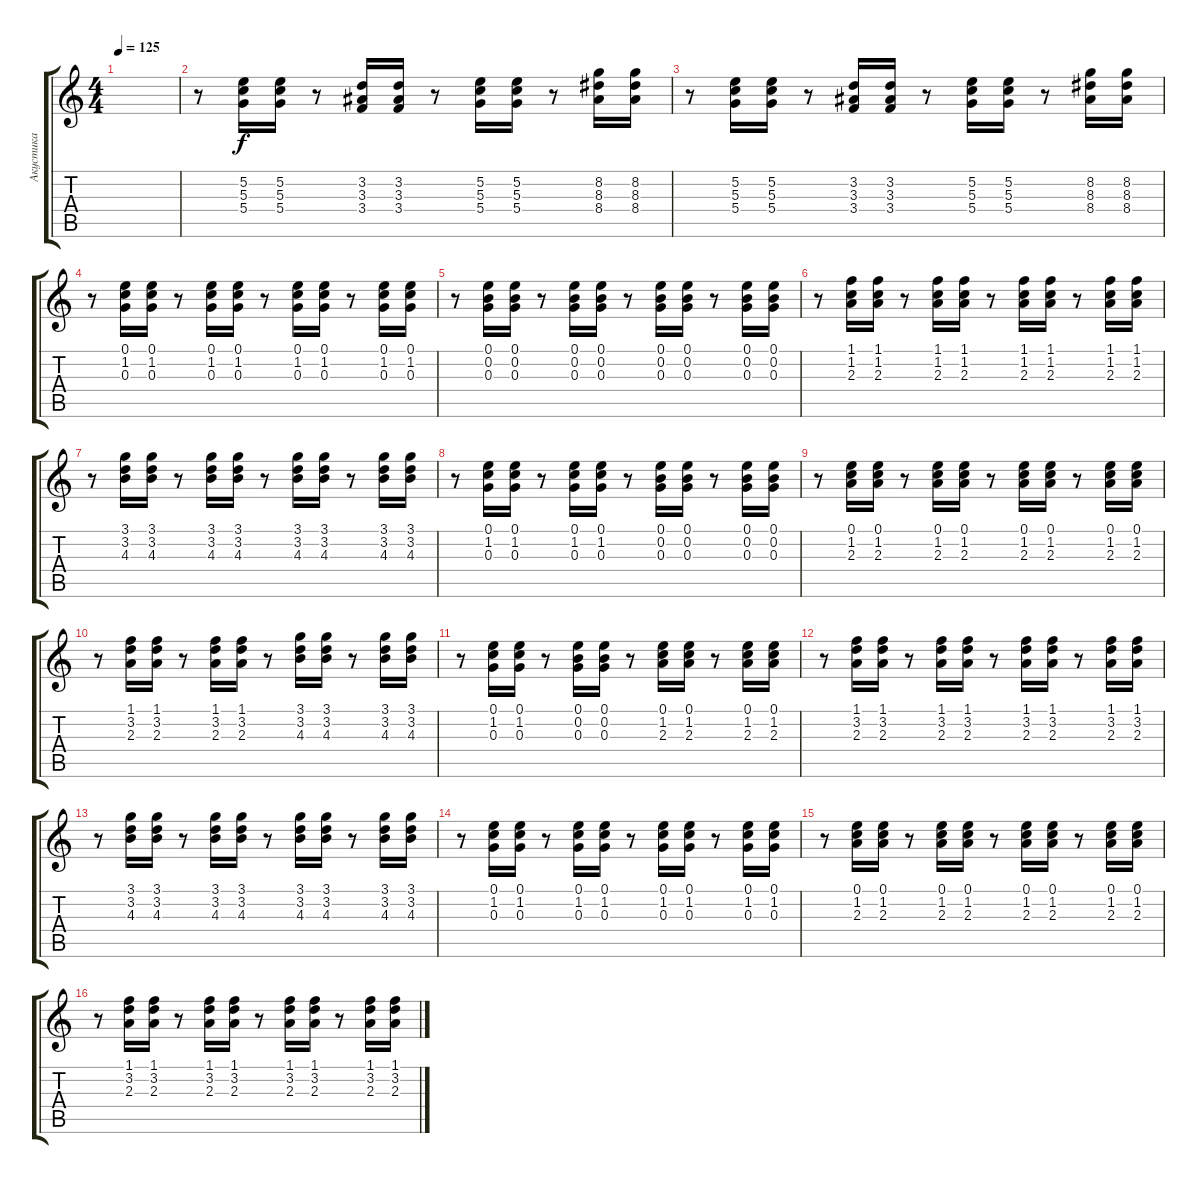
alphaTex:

\track ("Акустика" "Акустика") {instrument acousticguitarsteel}
\staff {score tabs}
\tuning (E4 B3 G3 D3 A2 E2) {hide}
\ts (4 4)
\tempo 125
\clef g2
\ks c
|
r.8 (5.2 5.3 5.4).16 (5.2 5.3 5.4).16 r.8 (3.2 3.3 3.4).16 (3.2 3.3 3.4).16 r.8 (5.2 5.3 5.4).16 (5.2 5.3 5.4).16 r.8 (8.2 8.3 8.4).16 (8.2 8.3 8.4).16 |
r.8 (5.2 5.3 5.4).16 (5.2 5.3 5.4).16 r.8 (3.2 3.3 3.4).16 (3.2 3.3 3.4).16 r.8 (5.2 5.3 5.4).16 (5.2 5.3 5.4).16 r.8 (8.2 8.3 8.4).16 (8.2 8.3 8.4).16 |
r.8 (0.1 1.2 0.3).16 (0.1 1.2 0.3).16 r.8 (0.1 1.2 0.3).16 (0.1 1.2 0.3).16 r.8 (0.1 1.2 0.3).16 (0.1 1.2 0.3).16 r.8 (0.1 1.2 0.3).16 (0.1 1.2 0.3).16 |
r.8 (0.1 0.2 0.3).16 (0.1 0.2 0.3).16 r.8 (0.1 0.2 0.3).16 (0.1 0.2 0.3).16 r.8 (0.1 0.2 0.3).16 (0.1 0.2 0.3).16 r.8 (0.1 0.2 0.3).16 (0.1 0.2 0.3).16 |
r.8 (1.1 1.2 2.3).16 (1.1 1.2 2.3).16 r.8 (1.1 1.2 2.3).16 (1.1 1.2 2.3).16 r.8 (1.1 1.2 2.3).16 (1.1 1.2 2.3).16 r.8 (1.1 1.2 2.3).16 (1.1 1.2 2.3).16 |
r.8 (3.1 3.2 4.3).16 (3.1 3.2 4.3).16 r.8 (3.1 3.2 4.3).16 (3.1 3.2 4.3).16 r.8 (3.1 3.2 4.3).16 (3.1 3.2 4.3).16 r.8 (3.1 3.2 4.3).16 (3.1 3.2 4.3).16 |
r.8 (0.1 1.2 0.3).16 (0.1 1.2 0.3).16 r.8 (0.1 1.2 0.3).16 (0.1 1.2 0.3).16 r.8 (0.1 0.2 0.3).16 (0.1 0.2 0.3).16 r.8 (0.1 0.2 0.3).16 (0.1 0.2 0.3).16 |
r.8 (0.1 1.2 2.3).16 (0.1 1.2 2.3).16 r.8 (0.1 1.2 2.3).16 (0.1 1.2 2.3).16 r.8 (0.1 1.2 2.3).16 (0.1 1.2 2.3).16 r.8 (0.1 1.2 2.3).16 (0.1 1.2 2.3).16 |
r.8 (1.1 3.2 2.3).16 (1.1 3.2 2.3).16 r.8 (1.1 3.2 2.3).16 (1.1 3.2 2.3).16 r.8 (3.1 3.2 4.3).16 (3.1 3.2 4.3).16 r.8 (3.1 3.2 4.3).16 (3.1 3.2 4.3).16 |
r.8 (0.1 1.2 0.3).16 (0.1 1.2 0.3).16 r.8 (0.1 0.2 0.3).16 (0.1 0.2 0.3).16 r.8 (0.1 1.2 2.3).16 (0.1 1.2 2.3).16 r.8 (0.1 1.2 2.3).16 (0.1 1.2 2.3).16 |
r.8 (1.1 3.2 2.3).16 (1.1 3.2 2.3).16 r.8 (1.1 3.2 2.3).16 (1.1 3.2 2.3).16 r.8 (1.1 3.2 2.3).16 (1.1 3.2 2.3).16 r.8 (1.1 3.2 2.3).16 (1.1 3.2 2.3).16 |
r.8 (3.1 3.2 4.3).16 (3.1 3.2 4.3).16 r.8 (3.1 3.2 4.3).16 (3.1 3.2 4.3).16 r.8 (3.1 3.2 4.3).16 (3.1 3.2 4.3).16 r.8 (3.1 3.2 4.3).16 (3.1 3.2 4.3).16 |
r.8 (0.1 1.2 0.3).16 (0.1 1.2 0.3).16 r.8 (0.1 1.2 0.3).16 (0.1 1.2 0.3).16 r.8 (0.1 1.2 0.3).16 (0.1 1.2 0.3).16 r.8 (0.1 1.2 0.3).16 (0.1 1.2 0.3).16 |
r.8 (0.1 1.2 2.3).16 (0.1 1.2 2.3).16 r.8 (0.1 1.2 2.3).16 (0.1 1.2 2.3).16 r.8 (0.1 1.2 2.3).16 (0.1 1.2 2.3).16 r.8 (0.1 1.2 2.3).16 (0.1 1.2 2.3).16 |
r.8 (1.1 3.2 2.3).16 (1.1 3.2 2.3).16 r.8 (1.1 3.2 2.3).16 (1.1 3.2 2.3).16 r.8 (1.1 3.2 2.3).16 (1.1 3.2 2.3).16 r.8 (1.1 3.2 2.3).16 (1.1 3.2 2.3).16
